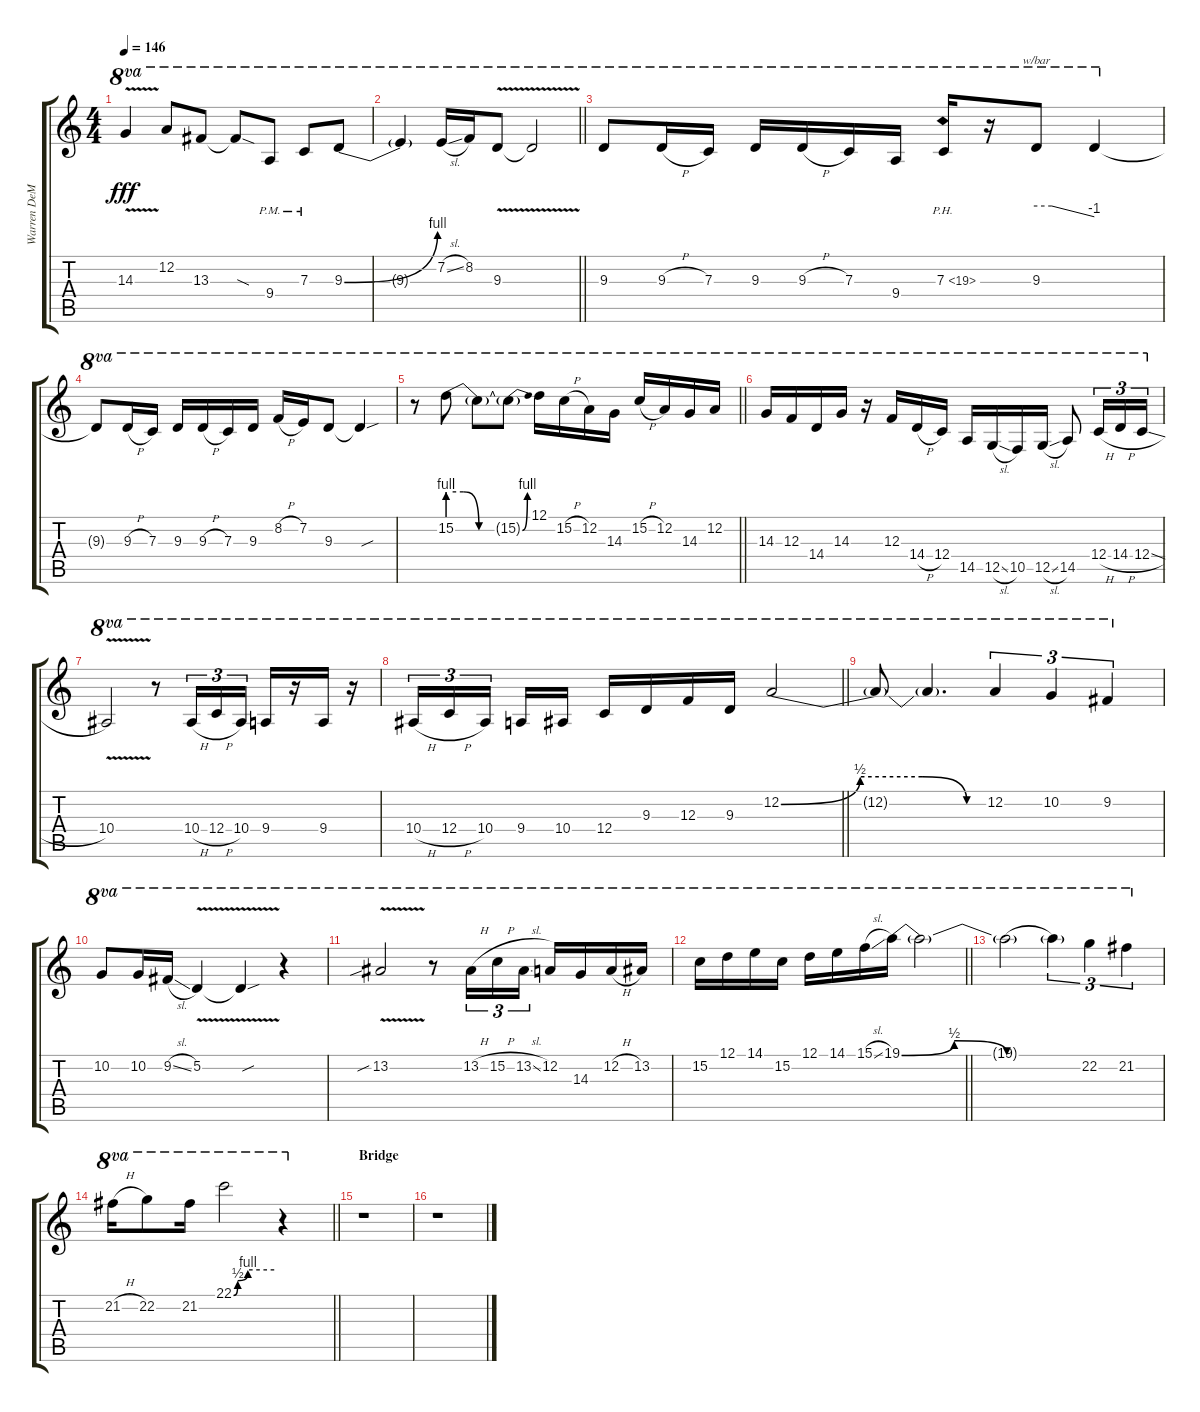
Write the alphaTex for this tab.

\track ("Warren DeMartini - Lead Guitar" "Warren DeM") {instrument distortionguitar}
\staff {score tabs}
\tuning (D4 A3 F3 C3 G2 D2) {hide}
\ts (4 4)
\tempo 146
\clef g2
\ks c
14.3{v}.4{ot 8va dy fff} 12.2.8{ot 8va} 13.3.8{ot 8va} 13.3{sod t}.8{ot 8va} 9.4{pm}.8{ot 8va} 7.3{pm}.8{ot 8va} 9.3{be (bend 0 0 60 4)}.8{ot 8va} |
\barLineRight lightlight
9.3{t}.4{ot 8va} 7.2{sl}.16{ot 8va} 8.2.16{ot 8va} 9.3{v}.8{ot 8va} 9.3{t}.2{ot 8va} |
9.3.8{ot 8va} 9.3{h}.16{ot 8va} 7.3.16{ot 8va} 9.3.16{ot 8va} 9.3{h}.16{ot 8va} 7.3.16{ot 8va} 9.4.16{ot 8va} 7.3{ph 12}.16{ot 8va} r.16{ot 8va} 9.3.8{tbe (custom default 0 0 16 0 60 -4) ot 8va} 9.3{t}.4{ot 8va} |
9.3{t}.8{ot 8va} 9.3{h}.16{ot 8va} 7.3.16{ot 8va} 9.3.16{ot 8va} 9.3{h}.16{ot 8va} 7.3.16{ot 8va} 9.3.16{ot 8va} 8.2{h}.16{ot 8va} 7.2.16{ot 8va} 9.3.8{ot 8va} 9.3{sou t}.4{ot 8va} |
\barLineRight lightlight
r.8{ot 8va} 15.2{be (custom 0 4 15 4 30 0 60 0)}.8{ot 8va} 15.2{t}.8{ot 8va} 15.2{be (bend 0 0 60 4) t}.8{ot 8va} 12.1.16{ot 8va} 15.2{h}.16{ot 8va} 12.2.16{ot 8va} 14.3.16{ot 8va} 15.2{h}.16{ot 8va} 12.2.16{ot 8va} 14.3.16{ot 8va} 12.2.16{ot 8va} |
14.3.16{ot 8va} 12.3.16{ot 8va} 14.4.16{ot 8va} 14.3.16{ot 8va} r.16{ot 8va} 12.3.16{ot 8va} 14.4{h}.16{ot 8va} 12.4.16{ot 8va} 14.5.16{ot 8va} 12.5{sl}.16{ot 8va} 10.5.16{ot 8va} 12.5{sl}.16{ot 8va} 14.5.8{ot 8va} 12.4{h}.16{tu (3 2) ot 8va} 14.4{h}.16{tu (3 2) ot 8va} 12.4{sl}.16{tu (3 2) ot 8va} |
10.4{v}.2{ot 8va} r.8{ot 8va} 10.4{h}.16{tu (3 2) ot 8va} 12.4{h}.16{tu (3 2) ot 8va} 10.4.16{tu (3 2) ot 8va} 9.4.16{ot 8va} r.16{ot 8va} 9.4.16{ot 8va} r.16{ot 8va} |
\barLineRight lightlight
10.4{h}.16{tu (3 2) ot 8va} 12.4{h}.16{tu (3 2) ot 8va} 10.4.16{tu (3 2) ot 8va beam splitsecondary} 9.4.16{ot 8va} 10.4.16{ot 8va} 12.4.16{ot 8va} 9.3.16{ot 8va} 12.3.16{ot 8va} 9.3.16{ot 8va} 12.2{be (custom 0 0 23 2 41 2 54 0 60 0)}.2{ot 8va} |
12.2{t}.8{ot 8va} 12.2{t}.4{d ot 8va} 12.2.4{tu (3 2) ot 8va} 10.2.4{tu (3 2) ot 8va} 9.2.4{tu (3 2) ot 8va} |
10.2.8{ot 8va} 10.2.16{ot 8va} 9.2{sl}.16{ot 8va} 5.2{v}.4{ot 8va} 5.2{sou t}.4{ot 8va} r.4{ot 8va} |
13.2{v sib}.2{ot 8va} r.8{ot 8va} 13.2{h}.16{tu (3 2) ot 8va} 15.2{h}.16{tu (3 2) ot 8va} 13.2{sl}.16{tu (3 2) ot 8va} 12.2.16{ot 8va} 14.3.16{ot 8va} 12.2{h}.16{ot 8va} 13.2.16{ot 8va} |
\barLineRight lightlight
15.2.16{ot 8va} 12.1.16{ot 8va} 14.1.16{ot 8va} 15.2.16{ot 8va} 12.1.16{ot 8va} 14.1.16{ot 8va} 15.1{sl}.16{ot 8va} 19.1{be (bendrelease 0 0 15 2 41 2 60 0)}.16{ot 8va} 19.1{t}.2{ot 8va} |
19.1{be (hold 0 0 60 0) t}.2{ot 8va} 19.1{t}.4{tu (3 2) ot 8va} 22.2.4{tu (3 2) ot 8va} 21.2.4{tu (3 2) ot 8va} |
\barLineRight lightlight
21.2{h}.16{ot 8va} 22.2.8{ot 8va} 21.2.16{ot 8va} 22.1{be (custom 0 0 6 2 21 4 60 4)}.2{ot 8va} r.4{ot 8va} |
\section ("" "Bridge")
r.1 |
r.1
